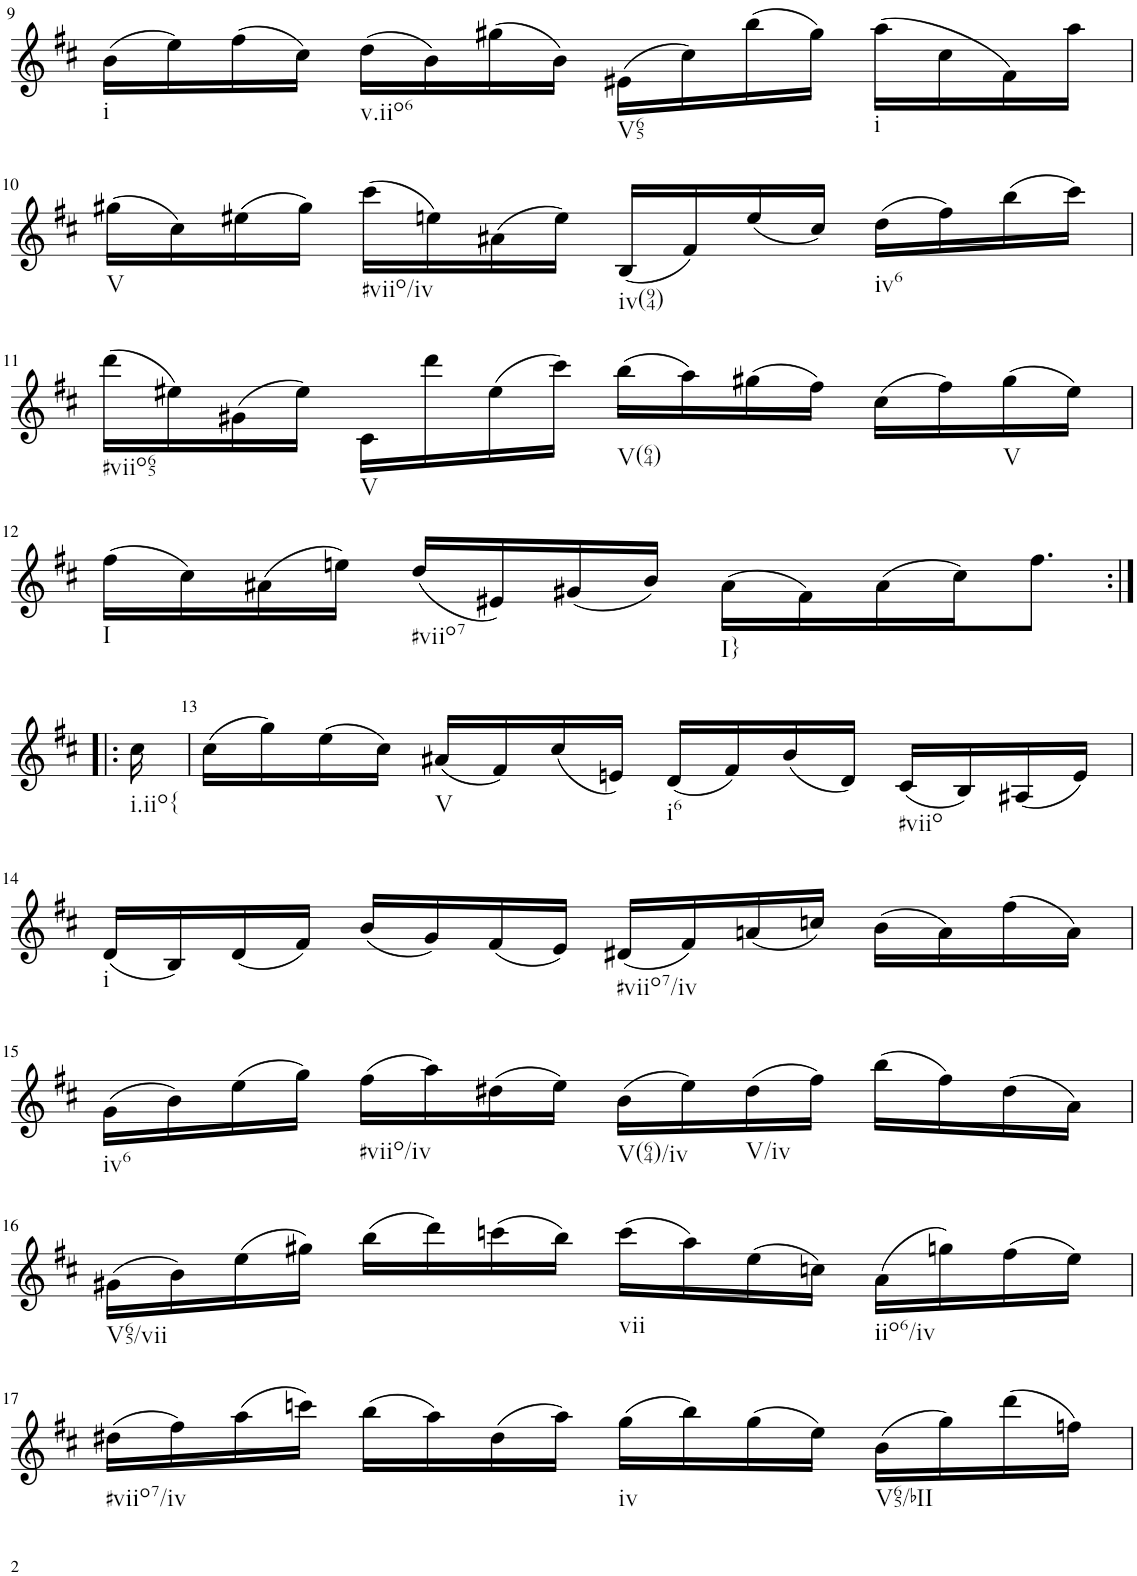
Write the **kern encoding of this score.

**kern
*part1
*staff1
*I"Violin
*I'Vln.
!!LO:PB:g=z
*clefG2
*k[f#c#]
*M2/2
=9
!LO:TX:b:t=i
(16b\LL
16ee\)
(16ff#\
16cc#\JJ)
!LO:TX:b:t=v.iio6
(16dd\LL
16b\)
(16gg#X\
16b\JJ)
!LO:TX:b:t=V65
(16e#X\LL
16cc#\)
(16bb\
16gg#\JJ)
!LO:TX:b:t=i
(16aa\LL
16cc#\
16f#\)
16aa\JJ
!!LO:LB:g=z
=10
!LO:TX:b:t=V
(16gg#X\LL
16cc#\)
(16ee#X\
16gg#\JJ)
!LO:TX:b:t=#viio/iv
(16ccc#\LL
16een\)
(16a#X\
16ee\JJ)
!LO:TX:b:t=iv(94)
(16B/LL
16f#/)
(16ee/
16cc#/JJ)
!LO:TX:b:t=iv6
(16dd\LL
16ff#\)
(16bb\
16ccc#\JJ)
!!LO:LB:g=z
=11
!LO:TX:b:t=#viio65
(16ddd\LL
16ee#X\)
(16g#X\
16ee#\JJ)
!LO:TX:b:t=V
16c#\LL
16ddd\
(16ee#\
16ccc#\JJ)
!LO:TX:b:t=V(64)
(16bb\LL
16aa\)
(16gg#X\
16ff#\JJ)
(16cc#\LL
16ff#\)
!LO:TX:b:t=V
(16gg#\
16ee#\JJ)
!!LO:LB:g=z
=12
!LO:TX:b:t=I
(16ff#\LL
16cc#\)
(16a#X\
16een\JJ)
!LO:TX:b:t=#viio7
(16dd/LL
16e#X/)
(16g#X/
16b/JJ)
!LO:TX:b:t=I}
(16a#\LL
16f#\)
(16a#\
16cc#\J)
8.ff#\J
!!LO:LB:g=z
=12X1:|!|:
!LO:TX:b:t=i.iio{
16cc#\
=13
(16cc#\LL
16gg\)
(16ee\
16cc#\JJ)
!LO:TX:b:t=V
(16a#X/LL
16f#/)
(16cc#/
16en/JJ)
!LO:TX:b:t=i6
(16d/LL
16f#/)
(16b/
16d/JJ)
!LO:TX:b:t=#viio
(16c#/LL
16B/)
(16A#X/
16e/JJ)
!!LO:LB:g=z
=14
!LO:TX:b:t=i
(16d/LL
16B/)
(16d/
16f#/JJ)
(16b/LL
16g/)
(16f#/
16e/JJ)
!LO:TX:b:t=#viio7/iv
(16d#X/LL
16f#/)
(16an/
16ccn/JJ)
(16b\LL
16a\)
(16ff#\
16a\JJ)
!!LO:LB:g=z
=15
!LO:TX:b:t=iv6
(16g\LL
16b\)
(16ee\
16gg\JJ)
!LO:TX:b:t=#viio/iv
(16ff#\LL
16aa\)
(16dd#X\
16ee\JJ)
!LO:TX:b:t=V(64)/iv
(16b\LL
16ee\)
!LO:TX:b:t=V/iv
(16dd#\
16ff#\JJ)
(16bb\LL
16ff#\)
(16dd#\
16a\JJ)
!!LO:LB:g=z
=16
!LO:TX:b:t=V65/vii
(16g#X\LL
16b\)
(16ee\
16gg#X\JJ)
(16bb\LL
16ddd\)
(16cccn\
16bb\JJ)
!LO:TX:b:t=vii
(16ccc\LL
16aa\)
(16ee\
16ccn\JJ)
!LO:TX:b:t=iio6/iv
(16a\LL
16ggn\)
(16ff#\
16ee\JJ)
!!LO:LB:g=z
=17
!LO:TX:b:t=#viio7/iv
(16dd#X\LL
16ff#\)
(16aa\
16cccn\JJ)
(16bb\LL
16aa\)
(16dd#\
16aa\JJ)
!LO:TX:b:t=iv
(16gg\LL
16bb\)
(16gg\
16ee\JJ)
!LO:TX:b:t=V65/bII
(16b\LL
16gg\)
(16ddd\
16ffn\JJ)
=
*-
